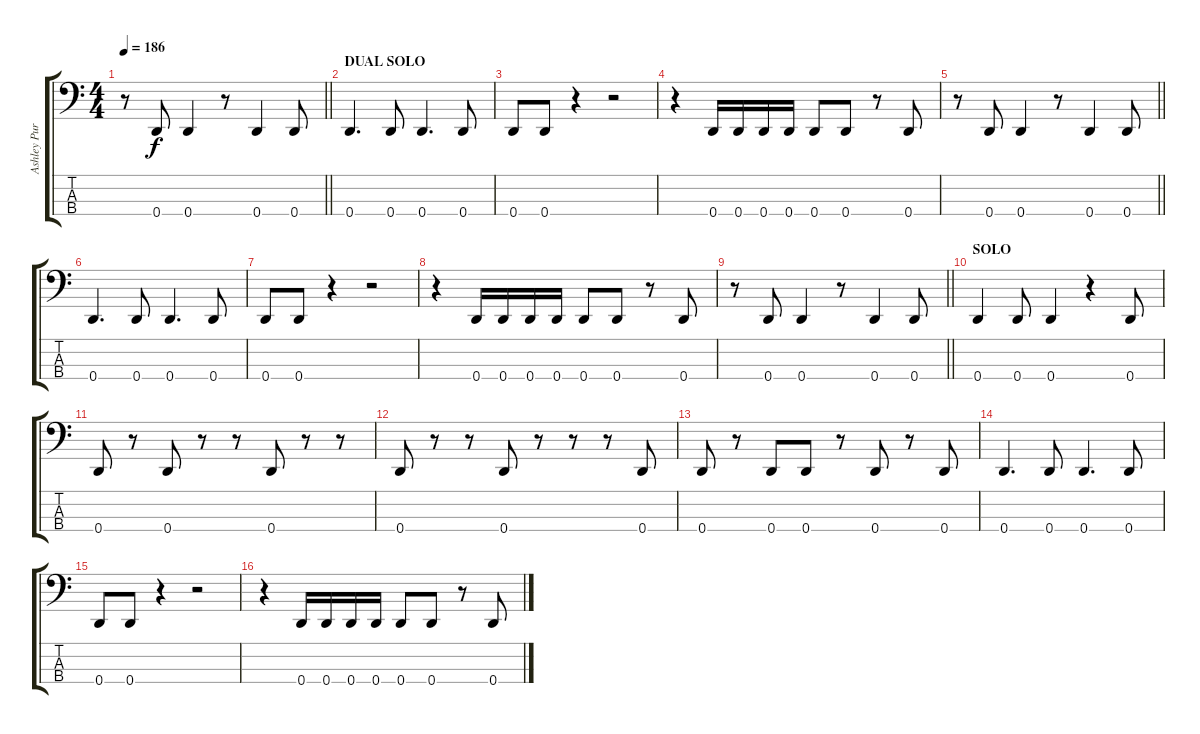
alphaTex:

\track ("Ashley Purdy" "Ashley Pur") {instrument electricbassfinger}
\staff {score tabs}
\tuning (G2 D2 A1 D1) {hide}
\ts (4 4)
\tempo 186
\clef f4
\barLineRight lightlight
\ks c
r.8{dy f} 0.4.8 0.4.4 r.8 0.4.4 0.4.8 |
\section ("" "DUAL SOLO")
0.4.4{d} 0.4.8 0.4.4{d} 0.4.8 |
0.4.8 0.4.8 r.4 r.2 |
r.4 0.4.16 0.4.16 0.4.16 0.4.16 0.4.8 0.4.8 r.8 0.4.8 |
\barLineRight lightlight
r.8 0.4.8 0.4.4 r.8 0.4.4 0.4.8 |
0.4.4{d} 0.4.8 0.4.4{d} 0.4.8 |
0.4.8 0.4.8 r.4 r.2 |
r.4 0.4.16 0.4.16 0.4.16 0.4.16 0.4.8 0.4.8 r.8 0.4.8 |
\barLineRight lightlight
r.8 0.4.8 0.4.4 r.8 0.4.4 0.4.8 |
\section ("" "SOLO")
0.4.4 0.4.8 0.4.4 r.4 0.4.8 |
0.4.8 r.8 0.4.8 r.8 r.8 0.4.8 r.8 r.8 |
0.4.8 r.8 r.8 0.4.8 r.8 r.8 r.8 0.4.8 |
0.4.8 r.8 0.4.8 0.4.8 r.8 0.4.8 r.8 0.4.8 |
0.4.4{d} 0.4.8 0.4.4{d} 0.4.8 |
0.4.8 0.4.8 r.4 r.2 |
r.4 0.4.16 0.4.16 0.4.16 0.4.16 0.4.8 0.4.8 r.8 0.4.8
